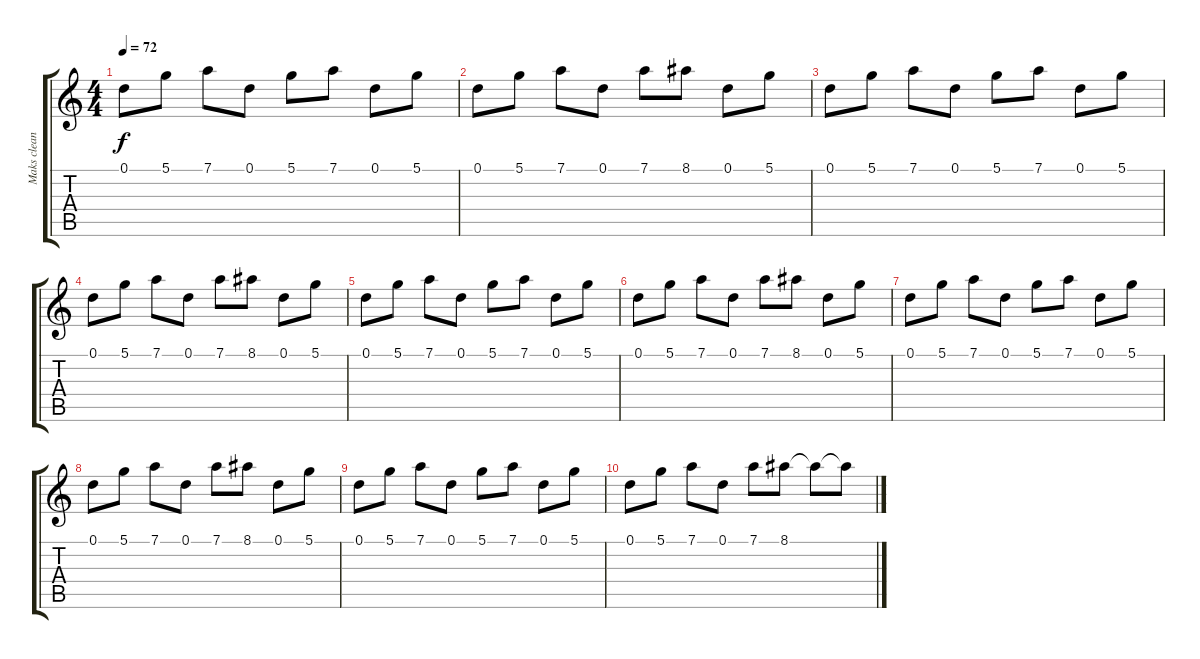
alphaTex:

\track ("Maks clean" "Maks clean") {instrument acousticguitarsteel}
\staff {score tabs}
\tuning (D4 A3 F3 C3 G2 C2) {hide}
\ts (4 4)
\tempo 72
\clef g2
\ks c
0.1.8{dy f} 5.1.8 7.1.8 0.1.8 5.1.8 7.1.8 0.1.8 5.1.8 |
0.1.8 5.1.8 7.1.8 0.1.8 7.1.8 8.1.8 0.1.8 5.1.8 |
0.1.8 5.1.8 7.1.8 0.1.8 5.1.8 7.1.8 0.1.8 5.1.8 |
0.1.8 5.1.8 7.1.8 0.1.8 7.1.8 8.1.8 0.1.8 5.1.8 |
0.1.8 5.1.8 7.1.8 0.1.8 5.1.8 7.1.8 0.1.8 5.1.8 |
0.1.8 5.1.8 7.1.8 0.1.8 7.1.8 8.1.8 0.1.8 5.1.8 |
0.1.8 5.1.8 7.1.8 0.1.8 5.1.8 7.1.8 0.1.8 5.1.8 |
0.1.8 5.1.8 7.1.8 0.1.8 7.1.8 8.1.8 0.1.8 5.1.8 |
0.1.8 5.1.8 7.1.8 0.1.8 5.1.8 7.1.8 0.1.8 5.1.8 |
0.1.8 5.1.8 7.1.8 0.1.8 7.1.8 8.1.8 8.1{t}.8 8.1{t}.8
